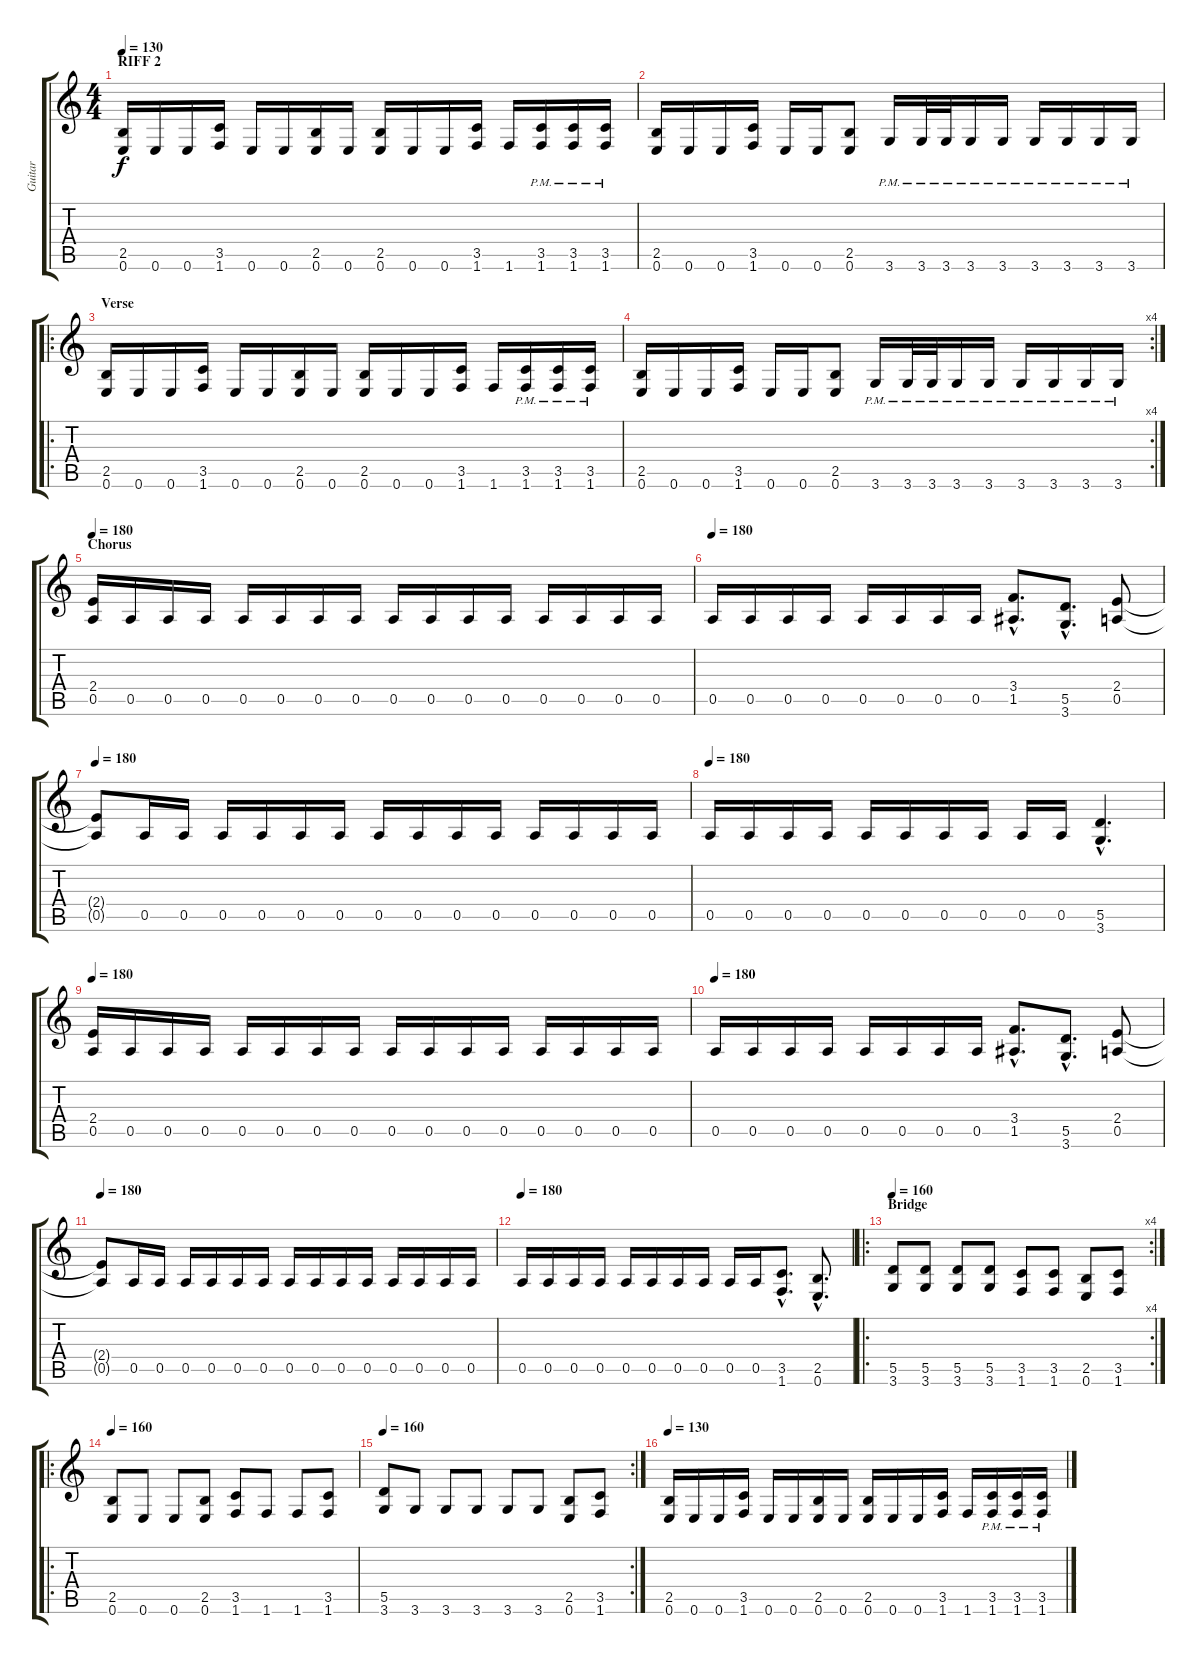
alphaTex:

\track ("Guitar" "Guitar") {instrument distortionguitar}
\staff {score tabs}
\tuning (E4 B3 G3 D3 A2 E2) {hide}
\ts (4 4)
\section ("" "RIFF 2")
\tempo 130
\clef g2
\ks c
(2.5 0.6).16{dy f} 0.6.16 0.6.16 (3.5 1.6).16 0.6.16 0.6.16 (2.5 0.6).16 0.6.16 (2.5 0.6).16 0.6.16 0.6.16 (3.5 1.6).16 1.6.16 (3.5{pm} 1.6{pm}).16 (3.5{pm} 1.6{pm}).16 (3.5{pm} 1.6{pm}).16 |
(2.5 0.6).16 0.6.16 0.6.16 (3.5 1.6).16 0.6.16 0.6.16 (2.5 0.6).8 3.6{pm}.16 3.6{pm}.32 3.6{pm}.32 3.6{pm}.16 3.6{pm}.16 3.6{pm}.16 3.6{pm}.16 3.6{pm}.16 3.6{pm}.16 |
\ro
\section ("" "Verse")
(2.5 0.6).16 0.6.16 0.6.16 (3.5 1.6).16 0.6.16 0.6.16 (2.5 0.6).16 0.6.16 (2.5 0.6).16 0.6.16 0.6.16 (3.5 1.6).16 1.6.16 (3.5{pm} 1.6{pm}).16 (3.5{pm} 1.6{pm}).16 (3.5{pm} 1.6{pm}).16 |
\rc 4
(2.5 0.6).16 0.6.16 0.6.16 (3.5 1.6).16 0.6.16 0.6.16 (2.5 0.6).8 3.6{pm}.16 3.6{pm}.32 3.6{pm}.32 3.6{pm}.16 3.6{pm}.16 3.6{pm}.16 3.6{pm}.16 3.6{pm}.16 3.6{pm}.16 |
\section ("" "Chorus")
\tempo 180
(2.4 0.5).16 0.5.16 0.5.16 0.5.16 0.5.16 0.5.16 0.5.16 0.5.16 0.5.16 0.5.16 0.5.16 0.5.16 0.5.16 0.5.16 0.5.16 0.5.16 |
\tempo 180
0.5.16 0.5.16 0.5.16 0.5.16 0.5.16 0.5.16 0.5.16 0.5.16 (3.4{hac} 1.5{hac}).8{d} (5.5{hac} 3.6{hac}).8{d} (2.4 0.5).8 |
\tempo 180
(2.4{t} 0.5{t}).8 0.5.16 0.5.16 0.5.16 0.5.16 0.5.16 0.5.16 0.5.16 0.5.16 0.5.16 0.5.16 0.5.16 0.5.16 0.5.16 0.5.16 |
\tempo 180
0.5.16 0.5.16 0.5.16 0.5.16 0.5.16 0.5.16 0.5.16 0.5.16 0.5.16 0.5.16 (5.5{hac} 3.6{hac}).4{d} |
\tempo 180
(2.4 0.5).16 0.5.16 0.5.16 0.5.16 0.5.16 0.5.16 0.5.16 0.5.16 0.5.16 0.5.16 0.5.16 0.5.16 0.5.16 0.5.16 0.5.16 0.5.16 |
\tempo 180
0.5.16 0.5.16 0.5.16 0.5.16 0.5.16 0.5.16 0.5.16 0.5.16 (3.4{hac} 1.5{hac}).8{d} (5.5{hac} 3.6{hac}).8{d} (2.4 0.5).8 |
\tempo 180
(2.4{t} 0.5{t}).8 0.5.16 0.5.16 0.5.16 0.5.16 0.5.16 0.5.16 0.5.16 0.5.16 0.5.16 0.5.16 0.5.16 0.5.16 0.5.16 0.5.16 |
\tempo 180
0.5.16 0.5.16 0.5.16 0.5.16 0.5.16 0.5.16 0.5.16 0.5.16 0.5.16 0.5.16 (3.5{hac} 1.6{hac}).8{d} (2.5{hac} 0.6{hac}).8{d} |
\ro
\rc 4
\section ("" "Bridge")
\tempo 180
\tempo 160
(5.5 3.6).8 (5.5 3.6).8 (5.5 3.6).8 (5.5 3.6).8 (3.5 1.6).8 (3.5 1.6).8 (2.5 0.6).8 (3.5 1.6).8 |
\ro
\tempo 180
\tempo 160
(2.5 0.6).8 0.6.8 0.6.8 (2.5 0.6).8 (3.5 1.6).8 1.6.8 1.6.8 (3.5 1.6).8 |
\rc 2
\tempo 180
\tempo 160
(5.5 3.6).8 3.6.8 3.6.8 3.6.8 3.6.8 3.6.8 (2.5 0.6).8 (3.5 1.6).8 |
\tempo 130
(2.5 0.6).16 0.6.16 0.6.16 (3.5 1.6).16 0.6.16 0.6.16 (2.5 0.6).16 0.6.16 (2.5 0.6).16 0.6.16 0.6.16 (3.5 1.6).16 1.6.16 (3.5{pm} 1.6{pm}).16 (3.5{pm} 1.6{pm}).16 (3.5{pm} 1.6{pm}).16
